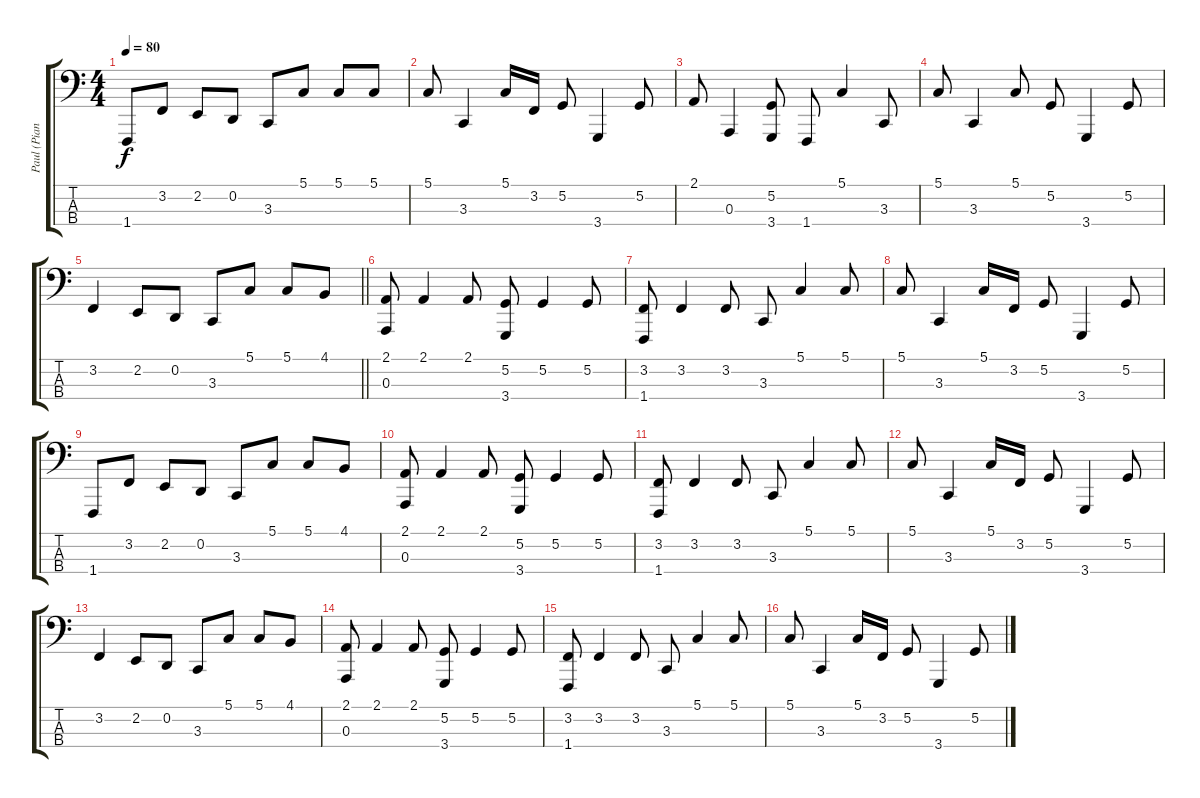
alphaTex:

\track ("Paul (Piano Left Hand)" "Paul (Pian") {instrument brightacousticpiano}
\staff {score tabs}
\tuning (G2 D2 A1 E1) {hide}
\ts (4 4)
\tempo 80
\clef f4
\ks c
1.4.8{dy f} 3.2.8 2.2.8 0.2.8 3.3.8 5.1.8 5.1.8 5.1.8 |
5.1.8 3.3.4 5.1.16 3.2.16 5.2.8 3.4.4 5.2.8 |
2.1.8 0.3.4 (5.2 3.4).8 1.4.8 5.1.4 3.3.8 |
5.1.8 3.3.4 5.1.8 5.2.8 3.4.4 5.2.8 |
\barLineRight lightlight
3.2.4 2.2.8 0.2.8 3.3.8 5.1.8 5.1.8 4.1.8 |
(2.1 0.3).8 2.1.4 2.1.8 (5.2 3.4).8 5.2.4 5.2.8 |
(3.2 1.4).8 3.2.4 3.2.8 3.3.8 5.1.4 5.1.8 |
5.1.8 3.3.4 5.1.16 3.2.16 5.2.8 3.4.4 5.2.8 |
1.4.8 3.2.8 2.2.8 0.2.8 3.3.8 5.1.8 5.1.8 4.1.8 |
(2.1 0.3).8 2.1.4 2.1.8 (5.2 3.4).8 5.2.4 5.2.8 |
(3.2 1.4).8 3.2.4 3.2.8 3.3.8 5.1.4 5.1.8 |
5.1.8 3.3.4 5.1.16 3.2.16 5.2.8 3.4.4 5.2.8 |
3.2.4 2.2.8 0.2.8 3.3.8 5.1.8 5.1.8 4.1.8 |
(2.1 0.3).8 2.1.4 2.1.8 (5.2 3.4).8 5.2.4 5.2.8 |
(3.2 1.4).8 3.2.4 3.2.8 3.3.8 5.1.4 5.1.8 |
5.1.8 3.3.4 5.1.16 3.2.16 5.2.8 3.4.4 5.2.8
